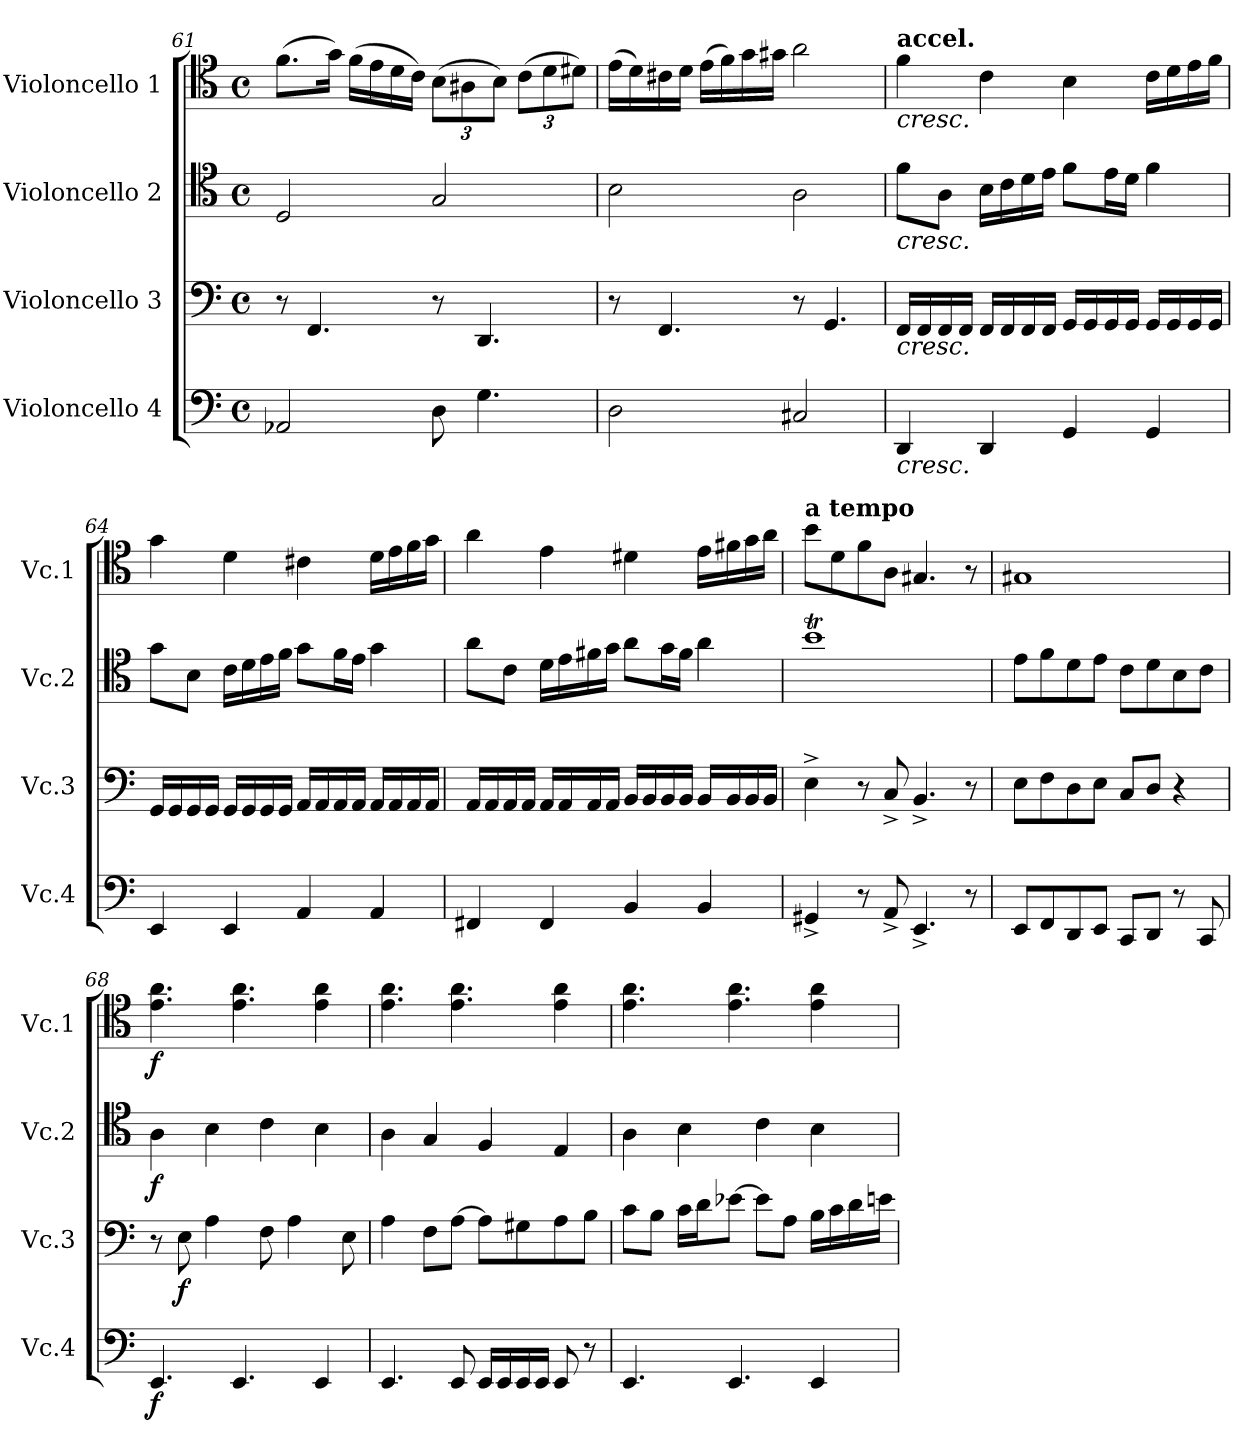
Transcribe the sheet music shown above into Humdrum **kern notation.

**kern	**dynam	**kern	**dynam	**kern	**dynam	**kern	**dynam
*part4	*part4	*part3	*part3	*part2	*part2	*part1	*part1
*staff4	*staff4	*staff3	*staff3	*staff2	*staff2	*staff1	*staff1
*I"Violoncello 4	*	*I"Violoncello 3	*	*I"Violoncello 2	*	*I"Violoncello 1	*
*I'Vc.4	*	*I'Vc.3	*	*I'Vc.2	*	*I'Vc.1	*
!!LO:LB:g=z
*clefF4	*	*clefF4	*	*clefC4	*	*clefC4	*
*k[]	*	*k[]	*	*k[]	*	*k[]	*
*M4/4	*	*M4/4	*	*M4/4	*	*M4/4	*
*met(c)	*	*met(c)	*	*met(c)	*	*met(c)	*
=61	=61	=61	=61	=61	=61	=61	=61
2AA-X/	.	8r	.	2D/	.	(8.f\L	.
.	.	4.FF/	.	.	.	.	.
.	.	.	.	.	.	16g\Jk)	.
.	.	.	.	.	.	(16f\LL	.
.	.	.	.	.	.	16e\	.
.	.	.	.	.	.	16d\	.
.	.	.	.	.	.	16c\JJ)	.
*	*	*	*	*	*	*Xbrackettup	*
8D\	.	8r	.	2G/	.	(12B\L	.
.	.	.	.	.	.	12A#X\	.
4.G\	.	4.DD/	.	.	.	.	.
.	.	.	.	.	.	12B\J)	.
.	.	.	.	.	.	(12c\L	.
.	.	.	.	.	.	12d\	.
.	.	.	.	.	.	12d#X\J)	.
=62	=62	=62	=62	=62	=62	=62	=62
2D\	.	8r	.	2B\	.	(16e\LL	.
.	.	.	.	.	.	16d\)	.
.	.	4.FF/	.	.	.	16c#X\	.
.	.	.	.	.	.	16d\JJ	.
.	.	.	.	.	.	(16e\LL	.
.	.	.	.	.	.	16f\)	.
.	.	.	.	.	.	16g\	.
.	.	.	.	.	.	16g#X\JJ	.
2C#X/	.	8r	.	2A\	.	2a\	.
.	.	4.GG/	.	.	.	.	.
=63	=63	=63	=63	=63	=63	=63	=63
!	!	!	!	!	!	!LO:TX:a:B:t=accel.	!
!	!	!	!	!	!	!LO:TX:b:i:t=cresc.	!
!	!	!	!	!LO:TX:b:i:t=cresc.	!	!	!
!	!	!LO:TX:b:i:t=cresc.	!	!	!	!	!
!LO:TX:b:i:t=cresc.	!	!	!	!	!	!	!
4DD/	.	16FF/LL	.	8f\L	.	4f\	.
.	.	16FF/	.	.	.	.	.
.	.	16FF/	.	8A\J	.	.	.
.	.	16FF/JJ	.	.	.	.	.
4DD/	.	16FF/LL	.	16B\LL	.	4c\	.
.	.	16FF/	.	16c\	.	.	.
.	.	16FF/	.	16d\	.	.	.
.	.	16FF/JJ	.	16e\JJ	.	.	.
4GG/	.	16GG/LL	.	8f\L	.	4B\	.
.	.	16GG/	.	.	.	.	.
.	.	16GG/	.	16e\L	.	.	.
.	.	16GG/JJ	.	16d\JJ	.	.	.
4GG/	.	16GG/LL	.	4f\	.	16c\LL	.
.	.	16GG/	.	.	.	16d\	.
.	.	16GG/	.	.	.	16e\	.
.	.	16GG/JJ	.	.	.	16f\JJ	.
!!LO:PB:g=z
=64	=64	=64	=64	=64	=64	=64	=64
*	*	*	*	*	*	*MM100	*
4EE/	.	16GG/LL	.	8g\L	.	4g\	.
.	.	16GG/	.	.	.	.	.
.	.	16GG/	.	8B\J	.	.	.
.	.	16GG/JJ	.	.	.	.	.
4EE/	.	16GG/LL	.	16c\LL	.	4d\	.
.	.	16GG/	.	16d\	.	.	.
.	.	16GG/	.	16e\	.	.	.
.	.	16GG/JJ	.	16f\JJ	.	.	.
4AA/	.	16AA/LL	.	8g\L	.	4c#X\	.
.	.	16AA/	.	.	.	.	.
.	.	16AA/	.	16f\L	.	.	.
.	.	16AA/JJ	.	16e\JJ	.	.	.
4AA/	.	16AA/LL	.	4g\	.	16d\LL	.
.	.	16AA/	.	.	.	16e\	.
.	.	16AA/	.	.	.	16f\	.
.	.	16AA/JJ	.	.	.	16g\JJ	.
=65	=65	=65	=65	=65	=65	=65	=65
*	*	*	*	*	*	*MM120	*
4FF#X/	.	16AA/LL	.	8a\L	.	4a\	.
.	.	16AA/	.	.	.	.	.
.	.	16AA/	.	8c\J	.	.	.
.	.	16AA/JJ	.	.	.	.	.
4FF#/	.	16AA/LL	.	16d\LL	.	4e\	.
.	.	16AA/	.	16e\	.	.	.
.	.	16AA/	.	16f#X\	.	.	.
.	.	16AA/JJ	.	16g\JJ	.	.	.
4BB/	.	16BB/LL	.	8a\L	.	4d#X\	.
.	.	16BB/	.	.	.	.	.
.	.	16BB/	.	16g\L	.	.	.
.	.	16BB/JJ	.	16f#\JJ	.	.	.
4BB/	.	16BB/LL	.	4a\	.	16e\LL	.
.	.	16BB/	.	.	.	16f#X\	.
.	.	16BB/	.	.	.	16g\	.
.	.	16BB/JJ	.	.	.	16a\JJ	.
=66	=66	=66	=66	=66	=66	=66	=66
!	!	!	!	!	!	!LO:TX:a:B:t=a tempo	!
4GG#X^/	.	4E^\	.	1bt	.	8b\L	.
.	.	.	.	.	.	8d\	.
8r	.	8r	.	.	.	8f\	.
8AA^/	.	8C^/	.	.	.	8A\J	.
4.EE^/	.	4.BB^/	.	.	.	4.G#X/	.
8r	.	8r	.	.	.	8r	.
!!LO:LB:g=z
=67	=67	=67	=67	=67	=67	=67	=67
8EE/L	.	8E\L	.	8e\L	.	1G#X	.
8FF/	.	8F\	.	8f\	.	.	.
8DD/	.	8D\	.	8d\	.	.	.
8EE/J	.	8E\J	.	8e\J	.	.	.
8CC/L	.	8C/L	.	8c\L	.	.	.
8DD/J	.	8D/J	.	8d\	.	.	.
8r	.	4r	.	8B\	.	.	.
8CC/	.	.	.	8c\J	.	.	.
=68	=68	=68	=68	=68	=68	=68	=68
!	!LO:DY:b	!	!	!	!LO:DY:b	!	!LO:DY:b
4.EE/	f	8r	.	4A\	f	4.e\ 4.a\	f
!	!	!	!LO:DY:b	!	!	!	!
.	.	8E\	f	.	.	.	.
.	.	4A\	.	4B\	.	.	.
4.EE/	.	.	.	.	.	4.e\ 4.a\	.
.	.	8F\	.	4c\	.	.	.
.	.	4A\	.	.	.	.	.
4EE/	.	.	.	4B\	.	4e\ 4a\	.
.	.	8E\	.	.	.	.	.
=69	=69	=69	=69	=69	=69	=69	=69
4.EE/	.	4A\	.	4A\	.	4.e\ 4.a\	.
.	.	8F\L	.	4G/	.	.	.
8EE/	.	[8A\J	.	.	.	4.e\ 4.a\	.
16EE/LL	.	8A\L]	.	4F/	.	.	.
16EE/	.	.	.	.	.	.	.
16EE/	.	8G#X\	.	.	.	.	.
16EE/JJ	.	.	.	.	.	.	.
8EE/	.	8A\	.	4E/	.	4e\ 4a\	.
8r	.	8B\J	.	.	.	.	.
=70	=70	=70	=70	=70	=70	=70	=70
4.EE/	.	8c\L	.	4A\	.	4.e\ 4.a\	.
.	.	8B\J	.	.	.	.	.
.	.	16c\LL	.	4B\	.	.	.
.	.	16d\J	.	.	.	.	.
4.EE/	.	[8e-X\J	.	.	.	4.e\ 4.a\	.
.	.	8e-\L]	.	4c\	.	.	.
.	.	8A\J	.	.	.	.	.
4EE/	.	16B\LL	.	4B\	.	4e\ 4a\	.
.	.	16c\	.	.	.	.	.
.	.	16d\	.	.	.	.	.
.	.	16en\JJ	.	.	.	.	.
=	=	=	=	=	=	=	=
*-	*-	*-	*-	*-	*-	*-	*-
